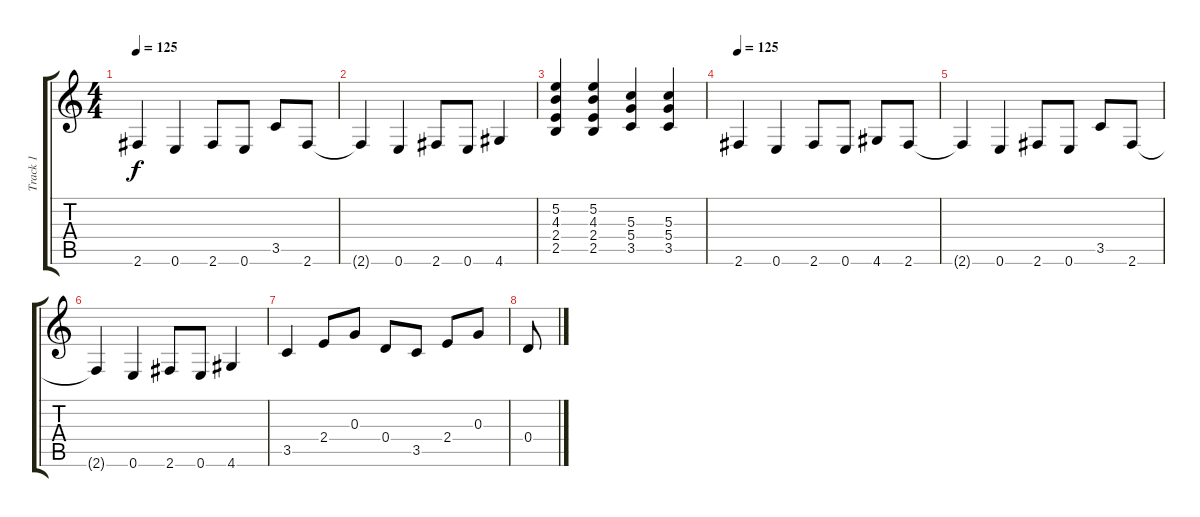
\track ("Track 1" "Track 1") {instrument overdrivenguitar}
\staff {score tabs}
\tuning (E4 B3 G3 D3 A2 E2) {hide}
\ts (4 4)
\tempo 125
\clef g2
\ks c
2.6{t}.4{dy f} 0.6.4 2.6.8 0.6.8 3.5.8 2.6.8 |
2.6{t}.4 0.6.4 2.6.8 0.6.8 4.6.4 |
(5.2 4.3 2.4 2.5).4 (5.2 4.3 2.4 2.5).4 (5.3 5.4 3.5).4 (5.3 5.4 3.5).4 |
\tempo 125
2.6.4 0.6.4 2.6.8 0.6.8 4.6.8 2.6.8 |
2.6{t}.4 0.6.4 2.6.8 0.6.8 3.5.8 2.6.8 |
2.6{t}.4 0.6.4 2.6.8 0.6.8 4.6.4 |
3.5.4 2.4.8 0.3.8 0.4.8 3.5.8 2.4.8 0.3.8 |
0.4.8
